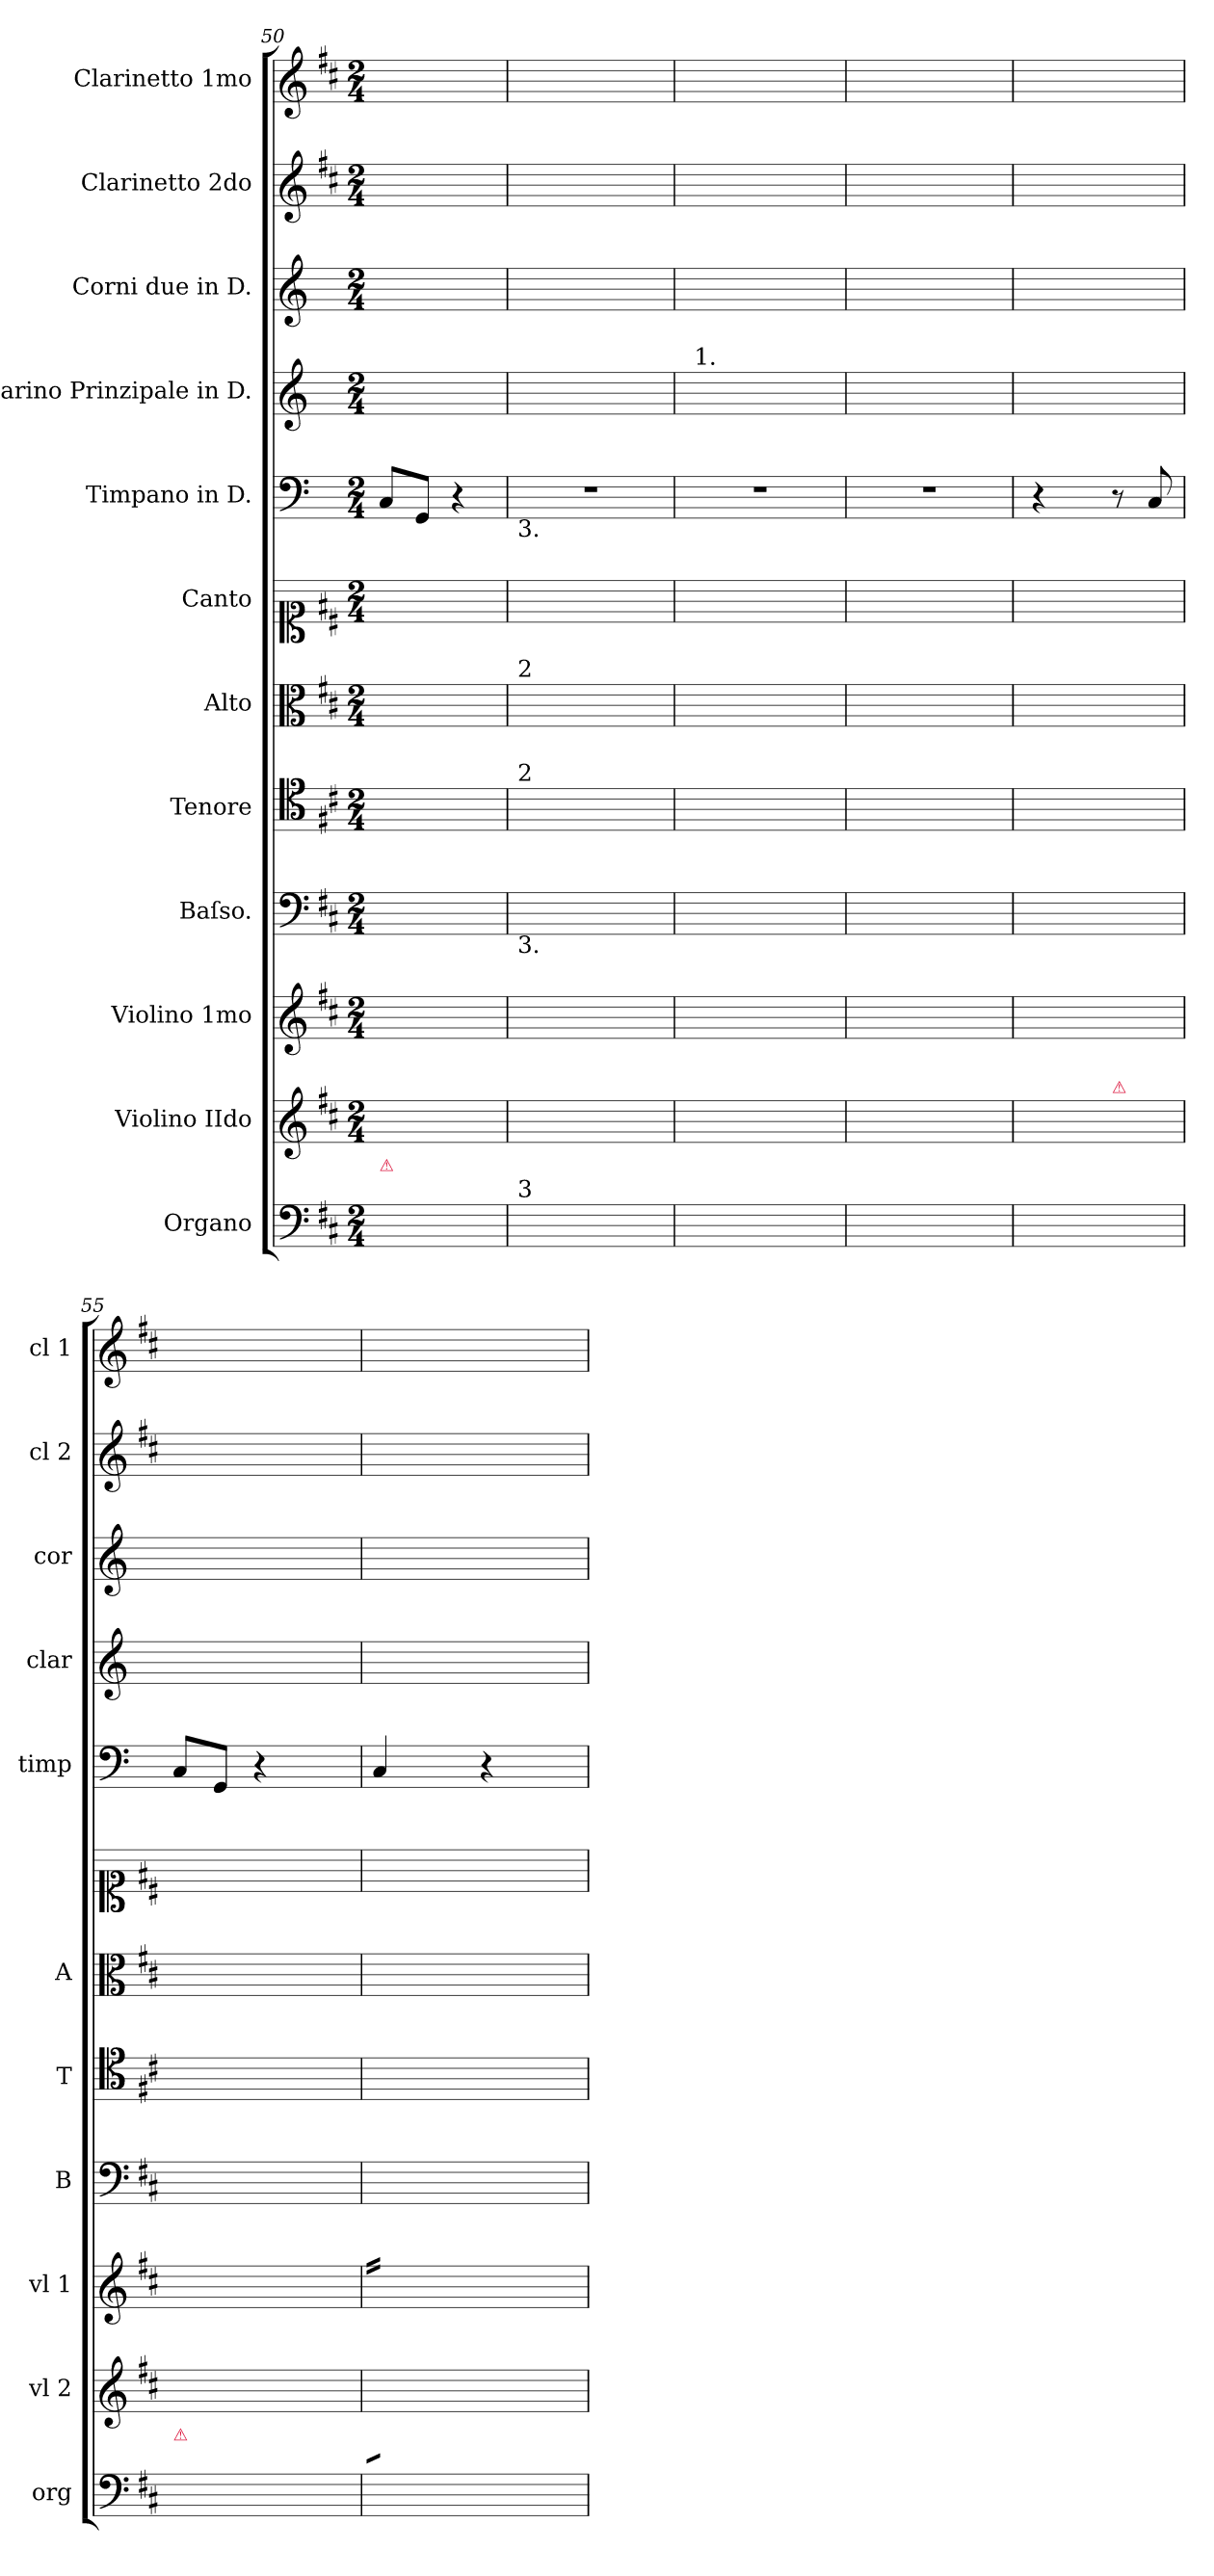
**kern	**kern	**kern	**kern	**kern	**kern	**kern	**kern	**kern	**kern	**kern	**kern
*part12	*part11	*part10	*part9	*part8	*part7	*part6	*part5	*part4	*part3	*part2	*part1
*staff12	*staff11	*staff10	*staff9	*staff8	*staff7	*staff6	*staff5	*staff4	*staff3	*staff2	*staff1
*I"Organo	*I"Violino IIdo	*I"Violino 1mo	*I"Baſso.	*I"Tenore	*I"Alto	*I"Canto	*I"Timpano in D.	*I"Clarino Prinzipale in D.	*I"Corni due in D.	*I"Clarinetto 2do	*I"Clarinetto 1mo
*I'org	*I'vl 2	*I'vl 1	*I'B	*I'T	*I'A	*	*I'timp	*I'clar	*I'cor	*I'cl 2	*I'cl 1
*clefF4	*clefG2	*clefG2	*clefF4	*clefC4	*clefC3	*clefC1	*clefF4	*clefG2	*clefG2	*clefG2	*clefG2
*	*	*	*	*	*	*	*	*ITrd-1c-2	*ITrd6c10	*	*
*k[f#c#]	*k[f#c#]	*k[f#c#]	*k[f#c#]	*k[f#c#]	*k[f#c#]	*k[f#c#]	*k[]	*k[f#c#]	*k[f#c#]	*k[f#c#]	*k[f#c#]
*D:	*D:	*D:	*D:	*D:	*D:	*D:	*	*	*	*D:	*D:
*M2/4	*M2/4	*M2/4	*M2/4	*M2/4	*M2/4	*M2/4	*M2/4	*M2/4	*M2/4	*M2/4	*M2/4
=50	=50	=50	=50	=50	=50	=50	=50	=50	=50	=50	=50
*	*	*	*	*	*	*	*	*^	*^	*	*
!LO:TX:a:color=crimson:t=⚠	!	!	!	!	!	!	!	!	!	!	!	!	!
8A\Lyy	8f#/Lyy	8dd\Lyy	8A\Lyy	8A\yy	8f#\Lyy	8dd\yy	8C/L	8ff#/Lyy	8dd\Lyy	8f#/Lyy	8d\Lyy	(8dd\Lyy	8ff#\Lyy
8AA/Jyy	8e/Jyy	8cc#\Jyy	8AA\Jyy	8A\yy	8e\Jyy	8cc#\yy	8GG/J	8ee/Jyy	8a\Jyy	8e/Jyy	8A\Jyy	8cc#X\Jyy)	8ee\Jyy
4ryy	4ryy	4ryy	4ryy	4ryy	4ryy	4ryy	4r	4ryy	4ryy	4ryy	4ryy	4ryy	4ryy
=51	=51	=51	=51	=51	=51	=51	=51	=51	=51	=51	=51	=51	=51
!	!	!	!	!	!	!	!	!	!	!LO:TX:a:t=3.	!	!	!
!	!	!	!	!	!	!	!LO:TX:b:t=3.	!	!	!	!	!	!
!	!	!	!	!	!LO:TX:a:t=2	!	!	!	!	!	!	!	!
!	!	!	!	!LO:TX:a:t=2	!	!	!	!	!	!	!	!	!
!	!	!	!LO:TX:b:t=3.	!	!	!	!	!	!	!	!	!	!
!LO:TX:a:t=3	!	!	!	!	!	!	!	!	!	!	!	!	!
*	*	*	*	*	*	*	*	*v	*v	*	*	*	*
*	*	*	*	*	*	*	*	*	*v	*v	*	*
2ryy	4ryy	4ryy	2ryy	2ryy	2ryy	2ryy	2r	8Ayy/ 8ayy/L	2ryy	4ryy	4ryy
.	.	.	.	.	.	.	.	16Ayy/ 16ayy/L	.	.	.
.	.	.	.	.	.	.	.	16Ayy/ 16ayy/JJ	.	.	.
.	8ryy	8ryy	.	.	.	.	.	4Ayy/ 4ayy/	.	8ryy	8ryy
.	8f#/yy	8dd\yy	.	.	.	.	.	.	.	8dd\yy	8ff#\yy
=52	=52	=52	=52	=52	=52	=52	=52	=52	=52	=52	=52
!	!	!	!	!	!	!	!	!LO:TX:a:t=1.	!	!	!
2ryy	8.e/Lyy	8.cc#\Lyy	2ryy	2ryy	2ryy	2ryy	2r	2ryy	2ryy	8.cc#X\Lyy	(8.ee\Lyy
.	32f#/LLyy	32dd\LLyy	.	.	.	.	.	.	.	(32dd\LLyy	32ff#\LLyy
.	32g/JJJyy	32ee\JJJyy	.	.	.	.	.	.	.	32ee\JJJyy)	32gg\JJJyy)
.	4f#/yy	4dd\yy	.	.	.	.	.	.	.	4dd\yy	8ff#\yy
.	.	.	.	.	.	.	.	.	.	.	8ryy
=53	=53	=53	=53	=53	=53	=53	=53	=53	=53	=53	=53
2ryy	4ryy	4ryy	2ryy	4ryy	4ryy	4ryy	2r	8Ayy/ 8ayy/L	2ryy	4ryy	4ryy
.	.	.	.	.	.	.	.	16Ayy/ 16ayy/L	.	.	.
.	.	.	.	.	.	.	.	16Ayy/ 16ayy/JJ	.	.	.
.	8ryy	8ryy	.	8ryy	8ryy	8ryy	.	4Ayy/ 4ayy/	.	8ryy	8ryy
.	8d/yy	8ff#\yy	.	8d\yy	8a\yy	8ff#\yy	.	.	.	8dd\yy	8ff#\yy
=54	=54	=54	=54	=54	=54	=54	=54	=54	=54	=54	=54
*	*	*	*	*	*	*	*	*	*^	*	*
4ryy	8.c#/Lyy	(8.ee\Lyy	4ryy	8.c#\Lyy	4a\yy	8.ee\Lyy	4r	4ryy	4ryy	4ryy	(8.cc#X\Lyy	(8.ee\Lyy
.	32d/LLyy	32ff#\LLyy	.	32d\LLyy	.	32ff#\LLyy	.	.	.	.	32dd\LLyy	32ff#\LLyy
.	32e/JJJyy	32gg\JJJyy)	.	32e\JJJyy	.	32gg\JJJyy	.	.	.	.	32ee\JJJyy)	32gg\JJJyy)
!	!LO:TX:a:color=crimson:t=⚠	!	!	!	!	!	!	!	!	!	!	!
8ryy	8d/Lyy	8ff#\Lyy	8ryy	8d\yy	8a\Lyy	8ff#\yy	8r	8ryy	8ryy	8ryy	8dd\Lyy	8ff#\Lyy
8D\yy	8ff#\Jyy	8ddd\Jyy	8D\yy	8A\yy	8f#\Jyy	8dd\yy	8C/	8Ayy/ 8ayy/	8f#/yy	8d\yy	8dd\Jyy	8ff#\Jyy
=55	=55	=55	=55	=55	=55	=55	=55	=55	=55	=55	=55	=55
!LO:TX:a:color=crimson:t=⚠	!	!	!	!	!	!	!	!	!	!	!	!
8A\Lyy	8ff#\Lyy	8ddd\Lyy	8A\Lyy	8A\yy	8f#\Lyy	8dd\yy	8C/L	8dyy/ 8ddyy/L	8f#/Lyy	8d\Lyy	8dd\Lyy	8ff#\Lyy
8AA/Jyy	8ee\Jyy	8ccc#\Jyy	8AA\Jyy	8A\yy	8e\Jyy	8cc#\yy	8GG/J	8Ayy/ 8ayy/J	8e/Jyy	8A\Jyy	8cc#X\Jyy	8ee\Jyy
8ryy	16a\LLyy	(16a\LLyy	8ryy	8ryy	8ryy	8ryy	4r	8ryy	8ryy	8ryy	8ryy	8ryy
.	16cc#\yy	16cc#\yy	.	.	.	.	.	.	.	.	.	.
8c#\yy	16ee\yy	16ee\yy	8c#\yy	8c#\yy	8a\yy	8ee\yy	.	8Ayy/ 8ayy/	8e/yy	8A\yy	8a/yy	8ee\yy
.	16gg\JJyy	16gg\JJyy)	.	.	.	.	.	.	.	.	.	.
=56	=56	=56	=56	=56	=56	=56	=56	=56	=56	=56	=56	=56
*tremolo	*	*	*	*	*	*	*	*	*	*	*	*
*	*	*tremolo	*	*	*	*	*	*	*	*	*	*
8d\yyL	16ff#\LLyy	16ff#\yyLL	2d\yy	[2d\yy	2a\yy	[2ff#\yy	4C/	4dyy/ 4ddyy/	4f#/yy	4d\yy	2a/yy	2ff#\yy
.	16gg\yy	16ff#\yy	.	.	.	.	.	.	.	.	.	.
8d\yy	16aa\yy	16ff#\yy	.	.	.	.	.	.	.	.	.	.
.	16gg\JJyy	16ff#\yy	.	.	.	.	.	.	.	.	.	.
8d\yy	16ff#\LLyy	16ff#\yy	.	.	.	.	4r	4ryy	4ryy	4ryy	.	.
.	16ee\yy	16ff#\yy	.	.	.	.	.	.	.	.	.	.
8d\yyJ	16dd\yy	16ff#\yy	.	.	.	.	.	.	.	.	.	.
*Xtremolo	*	*	*	*	*	*	*	*	*	*	*	*
.	16cc#\JJyy	16ff#\yyJJ	.	.	.	.	.	.	.	.	.	.
*	*	*Xtremolo	*	*	*	*	*	*	*	*	*	*
*	*	*	*	*	*	*	*	*	*v	*v	*	*
=	=	=	=	=	=	=	=	=	=	=	=
*-	*-	*-	*-	*-	*-	*-	*-	*-	*-	*-	*-
